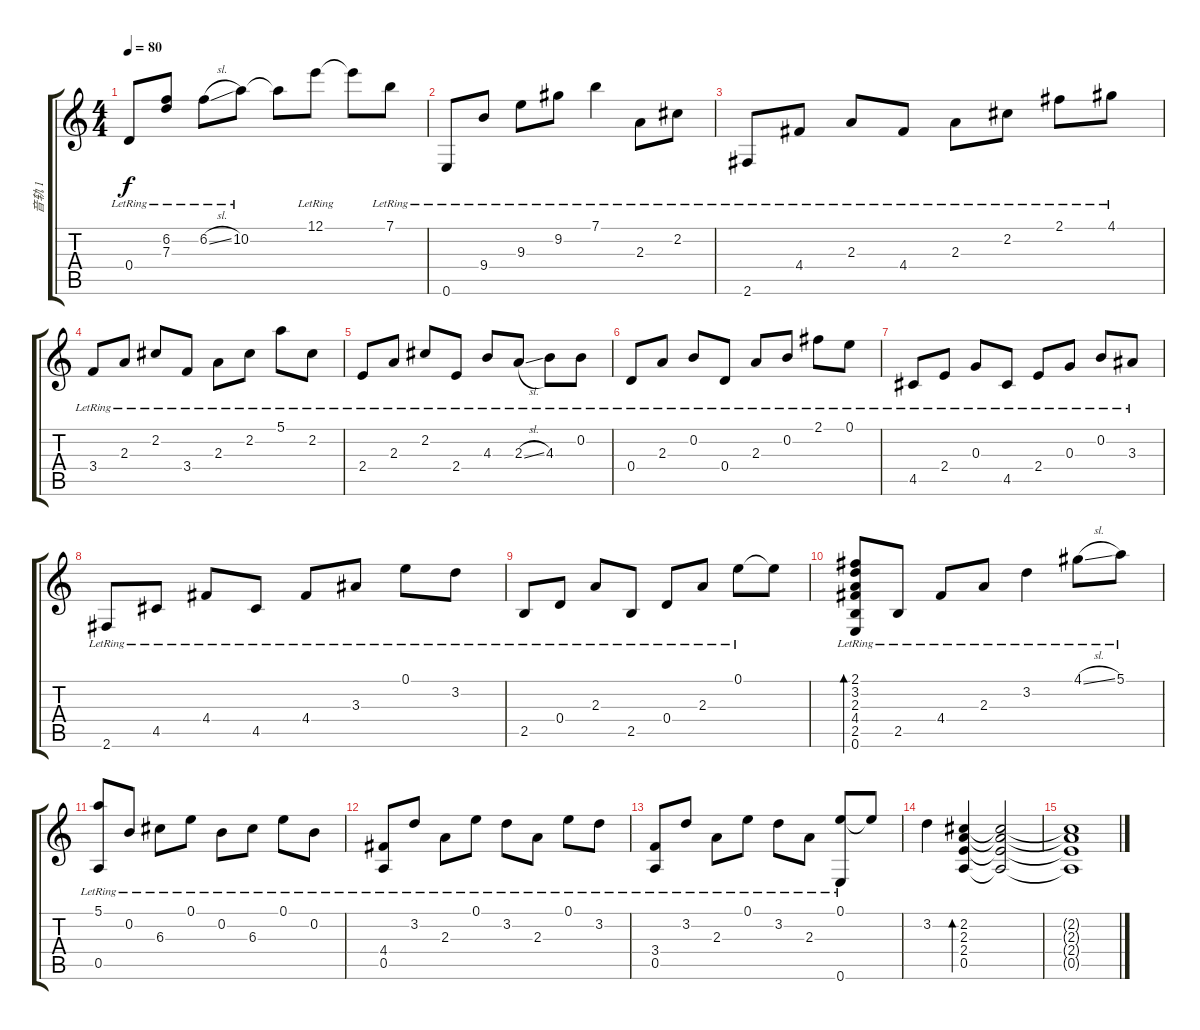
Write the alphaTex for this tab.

\track ("音轨 1" "音轨 1") {instrument acousticguitarnylon}
\staff {score tabs}
\tuning (E4 B3 G3 D3 A2 E2) {hide}
\ts (4 4)
\tempo 80
\clef g2
\ks c
0.4{lr}.8{dy f} (6.2{t} 7.3{lr}).8 6.2{sl lr}.8 10.2{lr}.8 10.2{t}.8 12.1{lr}.8 12.1{t}.8 7.1{lr}.8 |
0.6{lr}.8 9.4{lr}.8 9.3{lr}.8 9.2{lr}.8 7.1{lr}.4 2.3{lr}.8 2.2{lr}.8 |
2.6{lr}.8 4.4{lr}.8 2.3{lr}.8 4.4{lr}.8 2.3{lr}.8 2.2{lr}.8 2.1{lr}.8 4.1{lr}.8 |
3.4{lr}.8 2.3{lr}.8 2.2{lr}.8 3.4{lr}.8 2.3{lr}.8 2.2{lr}.8 5.1{lr}.8 2.2{lr}.8 |
2.4{lr}.8 2.3{lr}.8 2.2{lr}.8 2.4{lr}.8 4.3{lr}.8 2.3{sl lr}.8 4.3{lr}.8 0.2{lr}.8 |
0.4{lr}.8 2.3{lr}.8 0.2{lr}.8 0.4{lr}.8 2.3{lr}.8 0.2{lr}.8 2.1{lr}.8 0.1{lr}.8 |
4.5{lr}.8 2.4{lr}.8 0.3{lr}.8 4.5{lr}.8 2.4{lr}.8 0.3{lr}.8 0.2{lr}.8 3.3{lr}.8 |
2.6{lr}.8 4.5{lr}.8 4.4{lr}.8 4.5{lr}.8 4.4{lr}.8 3.3{lr}.8 0.1{lr}.8 3.2{lr}.8 |
2.5{lr}.8 0.4{lr}.8 2.3{lr}.8 2.5{lr}.8 0.4{lr}.8 2.3{lr}.8 0.1{lr}.8 0.1{t}.8 |
(2.1{lr} 3.2{lr} 2.3{lr} 4.4{lr} 2.5{lr} 0.6{lr}).8{bd 240} 2.5{lr}.8 4.4{lr}.8 2.3{lr}.8 3.2{lr}.4 4.1{sl lr}.8 5.1{lr}.8 |
(5.1{lr} 0.5{lr}).8 0.2{lr}.8 6.3{lr}.8 0.1{lr}.8 0.2{lr}.8 6.3{lr}.8 0.1{lr}.8 0.2{lr}.8 |
(4.4{lr} 0.5{lr}).8 3.2{lr}.8 2.3{lr}.8 0.1{lr}.8 3.2{lr}.8 2.3{lr}.8 0.1{lr}.8 3.2{lr}.8 |
(3.4{lr} 0.5{lr}).8 3.2{lr}.8 2.3{lr}.8 0.1{lr}.8 3.2{lr}.8 2.3{lr}.8 (0.1{lr} 0.6{lr}).8 0.1{t}.8 |
3.2.4 (2.2 2.3 2.4 0.5).4{bd 480} (2.2{t} 2.3{t} 2.4{t} 0.5{t}).2 |
(2.2{t} 2.3{t} 2.4{t} 0.5{t}).1
